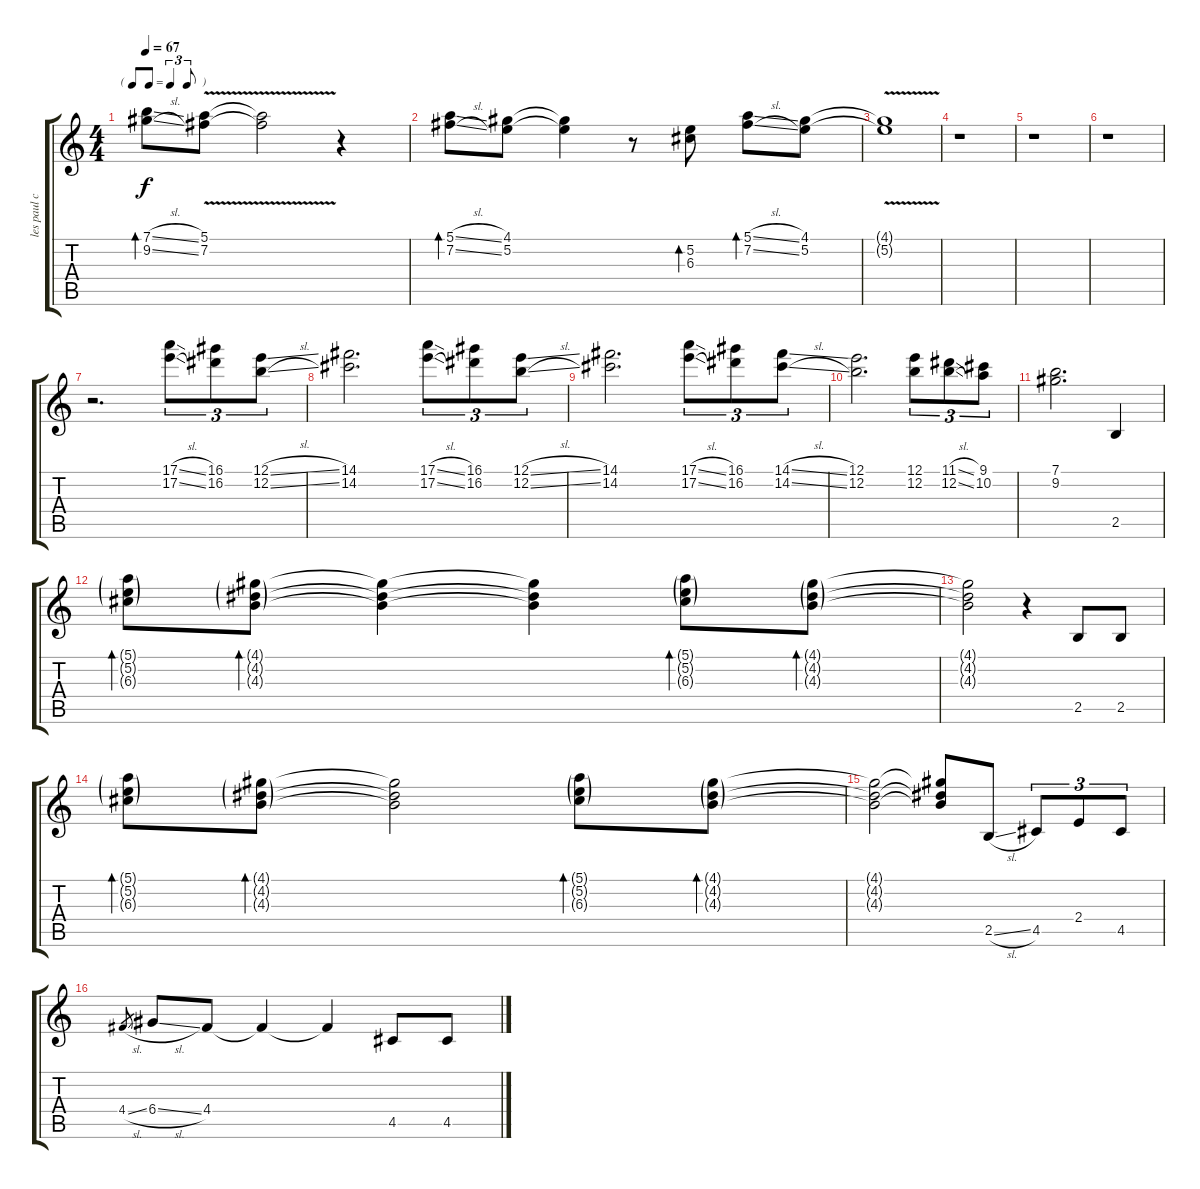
\track ("les paul clean sound" "les paul c") {instrument electricguitarjazz}
\staff {score tabs}
\tuning (E4 B3 G3 D3 A2 E2) {hide}
\ts (4 4)
\tf triplet8th
\tempo 67
\clef g2
\ks c
(7.1{sl} 9.2{sl}).8{bd 60 dy f} (5.1{v} 7.2{v}).8 (5.1{t} 7.2{t}).2 r.4 |
(5.1{sl} 7.2{sl}).8{bd 60} (4.1 5.2).8 (4.1{t} 5.2{t}).4 r.8 (5.2 6.3).8{bd 60} (5.1{sl} 7.2{sl}).8{bd 60} (4.1 5.2).8 |
(4.1{v t} 5.2{v t}).1 |
r.1 |
r.1 |
r.1 |
r.2{d} (17.1{sl} 17.2{sl}).8{tu (3 2)} (16.1 16.2).8{tu (3 2)} (12.1{sl} 12.2{sl}).8{tu (3 2)} |
(14.1 14.2).2{d} (17.1{sl} 17.2{sl}).8{tu (3 2)} (16.1 16.2).8{tu (3 2)} (12.1{sl} 12.2{sl}).8{tu (3 2)} |
(14.1 14.2).2{d} (17.1{sl} 17.2{sl}).8{tu (3 2)} (16.1 16.2).8{tu (3 2)} (14.1{sl} 14.2{sl}).8{tu (3 2)} |
(12.1 12.2).2{d} (12.1 12.2).8{tu (3 2)} (11.1{sl} 12.2{sl}).8{tu (3 2)} (9.1 10.2).8{tu (3 2)} |
(7.1 9.2).2{d} 2.5.4 |
(5.1{g} 5.2{g} 6.3{g}).8{bd 120} (4.1{g} 4.2{g} 4.3{g}).8{bd 120} (4.1{t} 4.2{t} 4.3{t}).4 (4.1{t} 4.2{t} 4.3{t}).4 (5.1{g} 5.2{g} 6.3{g}).8{bd 120} (4.1{g} 4.2{g} 4.3{g}).8{bd 120} |
(4.1{t} 4.2{t} 4.3{t}).2 r.4 2.5.8 2.5.8 |
(5.1{g} 5.2{g} 6.3{g}).8{bd 120} (4.1{g} 4.2{g} 4.3{g}).8{bd 120} (4.1{t} 4.2{t} 4.3{t}).2 (5.1{g} 5.2{g} 6.3{g}).8{bd 120} (4.1{g} 4.2{g} 4.3{g}).8{bd 120} |
(4.1{t} 4.2{t} 4.3{t}).2 (4.1{t} 4.2{t} 4.3{t}).8 2.5{sl}.8 4.5.8{tu (3 2)} 2.4.8{tu (3 2)} 4.5.8{tu (3 2)} |
4.4{sl}.8{gr} 6.4{sl}.8 4.4.8 4.4{t}.4 4.4{t}.4 4.5.8 4.5.8
